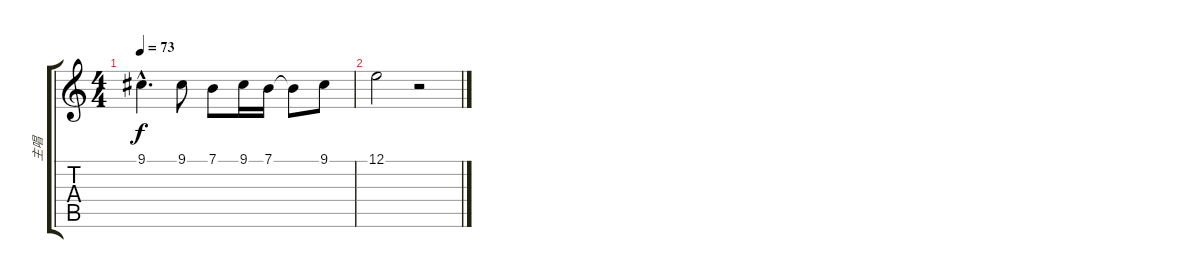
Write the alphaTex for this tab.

\track ("主唱" "主唱") {instrument voiceoohs}
\staff {score tabs}
\tuning (E4 B3 G3 D3 A2 E2) {hide}
\ts (4 4)
\tempo 73
\clef g2
\ks c
9.1{hac}.4{d dy f} 9.1.8 7.1.8 9.1.16 7.1.16 7.1{t}.8 9.1.8 |
12.1.2 r.2
